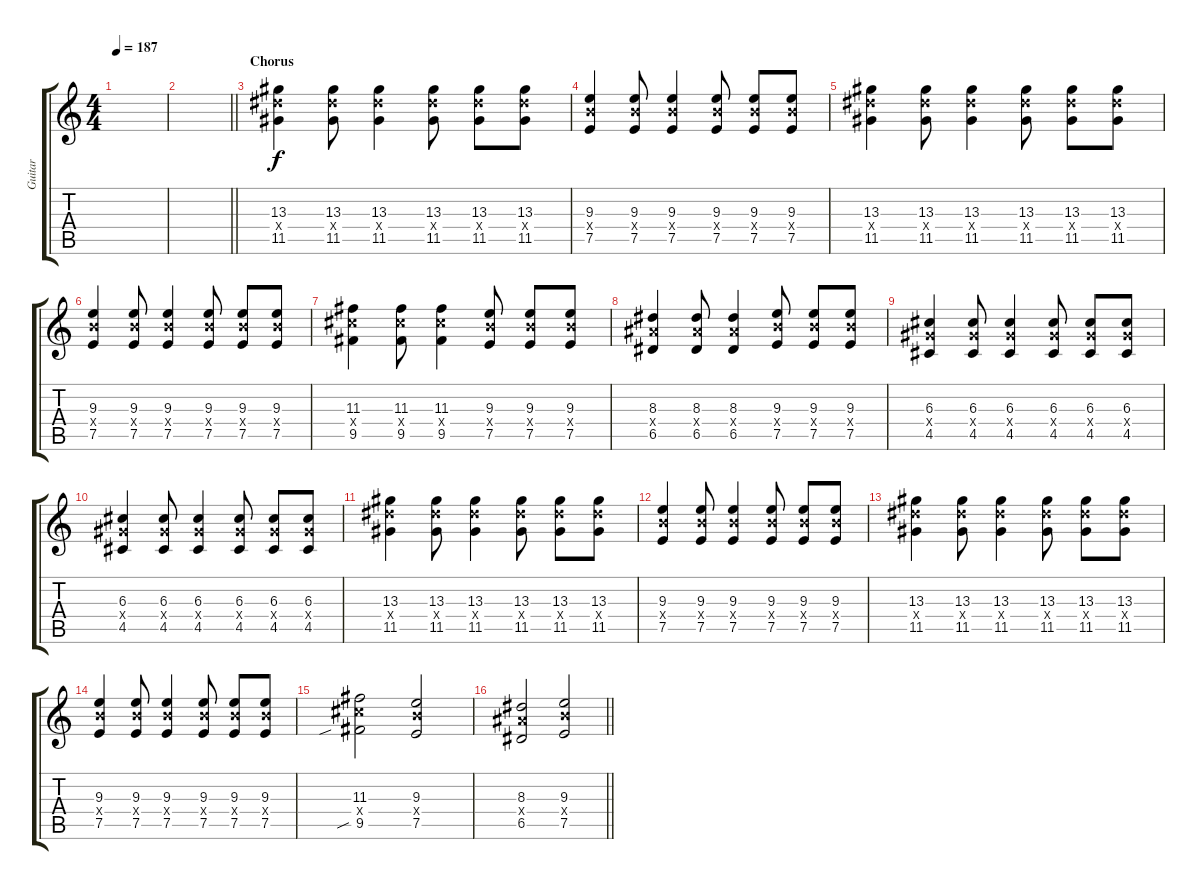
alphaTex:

\track ("Guitar" "Guitar") {instrument distortionguitar}
\staff {score tabs}
\tuning (E4 B3 G3 D3 A2 E2) {hide}
\ts (4 4)
\tempo 187
\clef g2
\ks c
|
\barLineRight lightlight
|
\section ("" "Chorus")
(13.3 13.4{x} 11.5).4 (13.3 13.4{x} 11.5).8 (13.3 13.4{x} 11.5).4 (13.3 13.4{x} 11.5).8 (13.3 13.4{x} 11.5).8 (13.3 13.4{x} 11.5).8 |
(9.3 9.4{x} 7.5).4 (9.3 9.4{x} 7.5).8 (9.3 9.4{x} 7.5).4 (9.3 9.4{x} 7.5).8 (9.3 9.4{x} 7.5).8 (9.3 9.4{x} 7.5).8 |
(13.3 13.4{x} 11.5).4 (13.3 13.4{x} 11.5).8 (13.3 13.4{x} 11.5).4 (13.3 13.4{x} 11.5).8 (13.3 13.4{x} 11.5).8 (13.3 13.4{x} 11.5).8 |
(9.3 9.4{x} 7.5).4 (9.3 9.4{x} 7.5).8 (9.3 9.4{x} 7.5).4 (9.3 9.4{x} 7.5).8 (9.3 9.4{x} 7.5).8 (9.3 9.4{x} 7.5).8 |
(11.3 11.4{x} 9.5).4 (11.3 11.4{x} 9.5).8 (11.3 11.4{x} 9.5).4 (9.3 9.4{x} 7.5).8 (9.3 9.4{x} 7.5).8 (9.3 9.4{x} 7.5).8 |
(8.3 8.4{x} 6.5).4 (8.3 8.4{x} 6.5).8 (8.3 8.4{x} 6.5).4 (9.3 9.4{x} 7.5).8 (9.3 9.4{x} 7.5).8 (9.3 9.4{x} 7.5).8 |
(6.3 6.4{x} 4.5).4 (6.3 6.4{x} 4.5).8 (6.3 6.4{x} 4.5).4 (6.3 6.4{x} 4.5).8 (6.3 6.4{x} 4.5).8 (6.3 6.4{x} 4.5).8 |
(6.3 6.4{x} 4.5).4 (6.3 6.4{x} 4.5).8 (6.3 6.4{x} 4.5).4 (6.3 6.4{x} 4.5).8 (6.3 6.4{x} 4.5).8 (6.3 6.4{x} 4.5).8 |
(13.3 13.4{x} 11.5).4 (13.3 13.4{x} 11.5).8 (13.3 13.4{x} 11.5).4 (13.3 13.4{x} 11.5).8 (13.3 13.4{x} 11.5).8 (13.3 13.4{x} 11.5).8 |
(9.3 9.4{x} 7.5).4 (9.3 9.4{x} 7.5).8 (9.3 9.4{x} 7.5).4 (9.3 9.4{x} 7.5).8 (9.3 9.4{x} 7.5).8 (9.3 9.4{x} 7.5).8 |
(13.3 13.4{x} 11.5).4 (13.3 13.4{x} 11.5).8 (13.3 13.4{x} 11.5).4 (13.3 13.4{x} 11.5).8 (13.3 13.4{x} 11.5).8 (13.3 13.4{x} 11.5).8 |
(9.3 9.4{x} 7.5).4 (9.3 9.4{x} 7.5).8 (9.3 9.4{x} 7.5).4 (9.3 9.4{x} 7.5).8 (9.3 9.4{x} 7.5).8 (9.3 9.4{x} 7.5).8 |
(11.3 11.4{x} 9.5{sib}).2 (9.3 9.4{x} 7.5).2 |
\barLineRight lightlight
(8.3 8.4{x} 6.5).2 (9.3 9.4{x} 7.5).2
